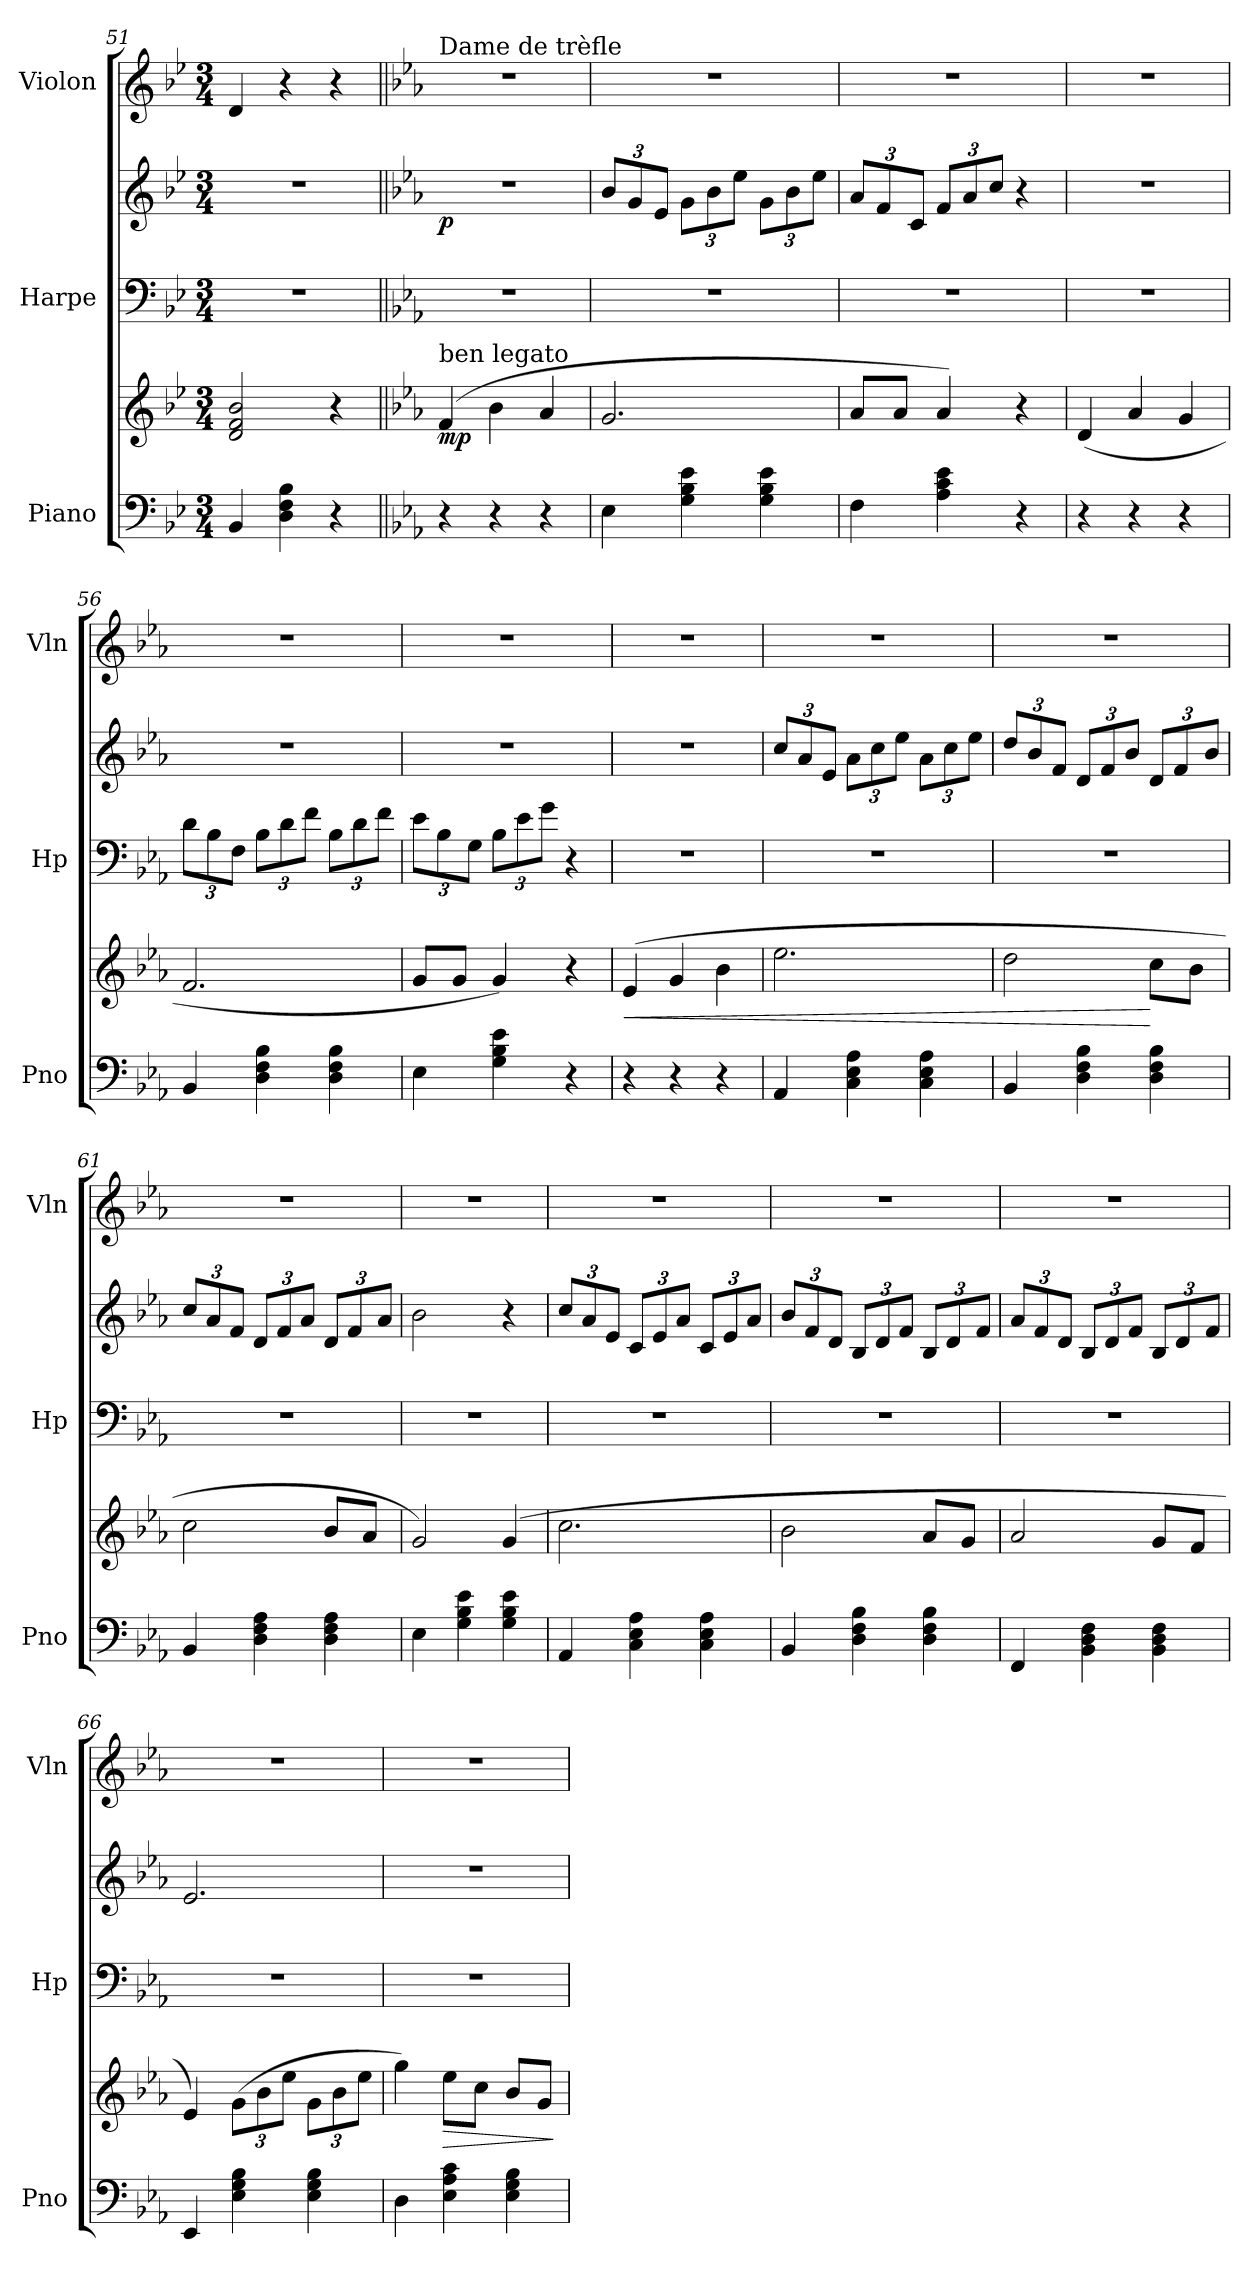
**kern	**kern	**dynam	**kern	**kern	**dynam	**kern
*part3	*part3	*part3	*part2	*part2	*part2	*part1
*staff5	*staff4	*staff4/5	*staff3	*staff2	*staff2/3	*staff1
*I"Piano	*	*	*I"Harpe	*	*	*I"Violon
*I'Pno	*	*	*I'Hp	*	*	*I'Vln
*clefF4	*clefG2	*	*clefF4	*clefG2	*	*clefG2
*k[b-e-]	*k[b-e-]	*	*k[b-e-]	*k[b-e-]	*	*k[b-e-]
*M3/4	*M3/4	*	*M3/4	*M3/4	*	*M3/4
=51	=51	=51	=51	=51	=51	=51
4BB-/	2d/ 2f/ 2b-/	.	2.r	2.r	.	4d/
4D\ 4F\ 4B-\	.	.	.	.	.	4r
4r	4r	.	.	.	.	4r
!!LO:LB:g=z
=52||	=52||	=52||	=52||	=52||	=52||	=52||
*k[b-e-a-]	*k[b-e-a-]	*	*k[b-e-a-]	*k[b-e-a-]	*	*k[b-e-a-]
!	!	!	!	!	!	!LO:TX:a:t=Dame de trèfle
!	!LO:TX:a:t=ben legato	!	!	!	!	!
!	!	!LO:DY:b	!	!	!LO:DY:b	!
4r	(4f/	mp	2.r	2.r	p	2.r
4r	4b-\	.	.	.	.	.
4r	4a-/	.	.	.	.	.
=53	=53	=53	=53	=53	=53	=53
*	*	*	*	*Xbrackettup	*	*
4E-\	2.g/	.	2.r	12b-/L	.	2.r
.	.	.	.	12g/	.	.
.	.	.	.	12e-/J	.	.
4G\ 4B-\ 4e-\	.	.	.	12g\L	.	.
.	.	.	.	12b-\	.	.
.	.	.	.	12ee-\J	.	.
4G\ 4B-\ 4e-\	.	.	.	12g\L	.	.
.	.	.	.	12b-\	.	.
.	.	.	.	12ee-\J	.	.
=54	=54	=54	=54	=54	=54	=54
4F\	8a-/L	.	2.r	12a-/L	.	2.r
.	.	.	.	12f/	.	.
.	8a-/J	.	.	.	.	.
.	.	.	.	12c/J	.	.
4A-\ 4c\ 4e-\	4a-/)	.	.	12f/L	.	.
.	.	.	.	12a-/	.	.
.	.	.	.	12cc/J	.	.
4r	4r	.	.	4r	.	.
=55	=55	=55	=55	=55	=55	=55
4r	(4d/	.	2.r	2.r	.	2.r
4r	4a-/	.	.	.	.	.
4r	4g/	.	.	.	.	.
=56	=56	=56	=56	=56	=56	=56
*	*	*	*Xbrackettup	*	*	*
4BB-/	2.f/	.	12d\L	2.r	.	2.r
.	.	.	12B-\	.	.	.
.	.	.	12F\J	.	.	.
4D\ 4F\ 4B-\	.	.	12B-\L	.	.	.
.	.	.	12d\	.	.	.
.	.	.	12f\J	.	.	.
4D\ 4F\ 4B-\	.	.	12B-\L	.	.	.
.	.	.	12d\	.	.	.
.	.	.	12f\J	.	.	.
=57	=57	=57	=57	=57	=57	=57
4E-\	8g/L	.	12e-\L	2.r	.	2.r
.	.	.	12B-\	.	.	.
.	8g/J	.	.	.	.	.
.	.	.	12G\J	.	.	.
4G\ 4B-\ 4e-\	4g/)	.	12B-\L	.	.	.
.	.	.	12e-\	.	.	.
.	.	.	12g\J	.	.	.
4r	4r	.	4r	.	.	.
=58	=58	=58	=58	=58	=58	=58
!	!	!LO:HP:b	!	!	!	!
4r	(>4e-/	<	2.r	2.r	.	2.r
4r	4g/	.	.	.	.	.
4r	4b-\	.	.	.	.	.
=59	=59	=59	=59	=59	=59	=59
4AA-/	2.ee-\	.	2.r	12cc/L	.	2.r
.	.	.	.	12a-/	.	.
.	.	.	.	12e-/J	.	.
4C\ 4E-\ 4A-\	.	.	.	12a-\L	.	.
.	.	.	.	12cc\	.	.
.	.	.	.	12ee-\J	.	.
4C\ 4E-\ 4A-\	.	.	.	12a-\L	.	.
.	.	.	.	12cc\	.	.
.	.	.	.	12ee-\J	.	.
!!LO:LB:g=z
=60	=60	=60	=60	=60	=60	=60
4BB-/	2dd\	.	2.r	12dd/L	.	2.r
.	.	.	.	12b-/	.	.
.	.	.	.	12f/J	.	.
4D\ 4F\ 4B-\	.	.	.	12d/L	.	.
.	.	.	.	12f/	.	.
.	.	.	.	12b-/J	.	.
4D\ 4F\ 4B-\	8cc\L	[	.	12d/L	.	.
.	.	.	.	12f/	.	.
.	8b-\J	.	.	.	.	.
.	.	.	.	12b-/J	.	.
=61	=61	=61	=61	=61	=61	=61
4BB-/	2cc\	.	2.r	12cc/L	.	2.r
.	.	.	.	12a-/	.	.
.	.	.	.	12f/J	.	.
4D\ 4F\ 4A-\	.	.	.	12d/L	.	.
.	.	.	.	12f/	.	.
.	.	.	.	12a-/J	.	.
4D\ 4F\ 4A-\	8b-/L	.	.	12d/L	.	.
.	.	.	.	12f/	.	.
.	8a-/J	.	.	.	.	.
.	.	.	.	12a-/J	.	.
=62	=62	=62	=62	=62	=62	=62
4E-\	2g/)	.	2.r	2b-\	.	2.r
4G\ 4B-\ 4e-\	.	.	.	.	.	.
4G\ 4B-\ 4e-\	(>4g/	.	.	4r	.	.
=63	=63	=63	=63	=63	=63	=63
4AA-/	2.cc\	.	2.r	12cc/L	.	2.r
.	.	.	.	12a-/	.	.
.	.	.	.	12e-/J	.	.
4C\ 4E-\ 4A-\	.	.	.	12c/L	.	.
.	.	.	.	12e-/	.	.
.	.	.	.	12a-/J	.	.
4C\ 4E-\ 4A-\	.	.	.	12c/L	.	.
.	.	.	.	12e-/	.	.
.	.	.	.	12a-/J	.	.
=64	=64	=64	=64	=64	=64	=64
4BB-/	2b-\	.	2.r	12b-/L	.	2.r
.	.	.	.	12f/	.	.
.	.	.	.	12d/J	.	.
4D\ 4F\ 4B-\	.	.	.	12B-/L	.	.
.	.	.	.	12d/	.	.
.	.	.	.	12f/J	.	.
4D\ 4F\ 4B-\	8a-/L	.	.	12B-/L	.	.
.	.	.	.	12d/	.	.
.	8g/J	.	.	.	.	.
.	.	.	.	12f/J	.	.
=65	=65	=65	=65	=65	=65	=65
4FF/	2a-/	.	2.r	12a-/L	.	2.r
.	.	.	.	12f/	.	.
.	.	.	.	12d/J	.	.
4BB-\ 4D\ 4F\	.	.	.	12B-/L	.	.
.	.	.	.	12d/	.	.
.	.	.	.	12f/J	.	.
4BB-\ 4D\ 4F\	8g/L	.	.	12B-/L	.	.
.	.	.	.	12d/	.	.
.	8f/J	.	.	.	.	.
.	.	.	.	12f/J	.	.
!!LO:LB:g=z
=66	=66	=66	=66	=66	=66	=66
4EE-/	4e-/)	.	2.r	2.e-/	.	2.r
*	*Xbrackettup	*	*	*	*	*
4E-\ 4G\ 4B-\	(12g\L	.	.	.	.	.
.	12b-\	.	.	.	.	.
.	12ee-\J	.	.	.	.	.
4E-\ 4G\ 4B-\	12g\L	.	.	.	.	.
.	12b-\	.	.	.	.	.
.	12ee-\J	.	.	.	.	.
=67	=67	=67	=67	=67	=67	=67
4D\	4gg\)	.	2.r	2.r	.	2.r
!	!	!LO:HP:b	!	!	!	!
4E-\ 4A-\ 4c\	8ee-\L	>	.	.	.	.
.	8cc\J	.	.	.	.	.
4E-\ 4G\ 4B-\	8b-/L	.	.	.	.	.
.	8g/J	.	.	.	.	.
.	.	]	.	.	.	.
=	=	=	=	=	=	=
*-	*-	*-	*-	*-	*-	*-
